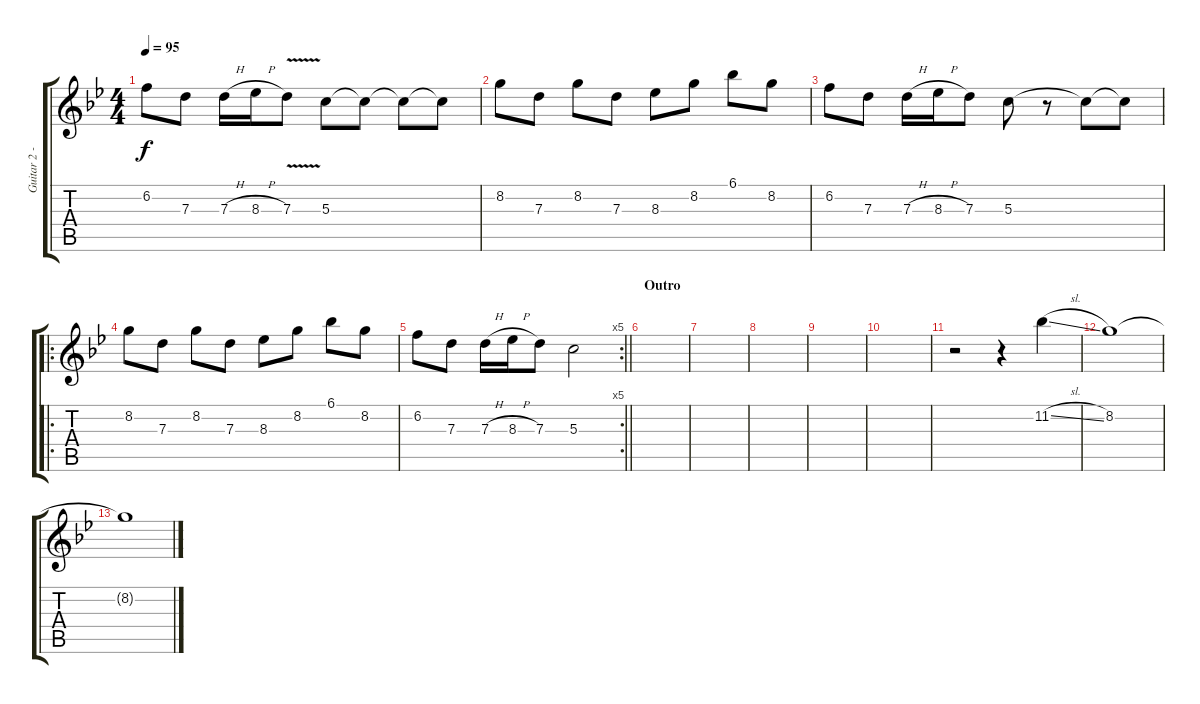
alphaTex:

\track ("Guitar 2 - Brett Gurewitz" "Guitar 2 -") {instrument distortionguitar}
\staff {score tabs}
\tuning (E4 B3 G3 D3 A2 E2) {hide}
\ts (4 4)
\tempo 95
\clef g2
\ks bb
6.2.8{dy f} 7.3.8 7.3{h}.16 8.3{h}.16 7.3{v}.8 5.3.8 5.3{t}.8 5.3{t}.8 5.3{t}.8 |
8.2.8 7.3.8 8.2.8 7.3.8 8.3.8 8.2.8 6.1.8 8.2.8 |
6.2.8 7.3.8 7.3{h}.16 8.3{h}.16 7.3.8 5.3.8 r.8 5.3{t}.8 5.3{t}.8 |
\ro
8.2.8 7.3.8 8.2.8 7.3.8 8.3.8 8.2.8 6.1.8 8.2.8 |
\rc 5
\barLineRight lightlight
6.2.8 7.3.8 7.3{h}.16 8.3{h}.16 7.3.8 5.3.2 |
\section ("" "Outro")
|
|
|
|
|
r.2 r.4 11.2{sl}.4 |
8.2.1{volume 0} |
8.2{t}.1
